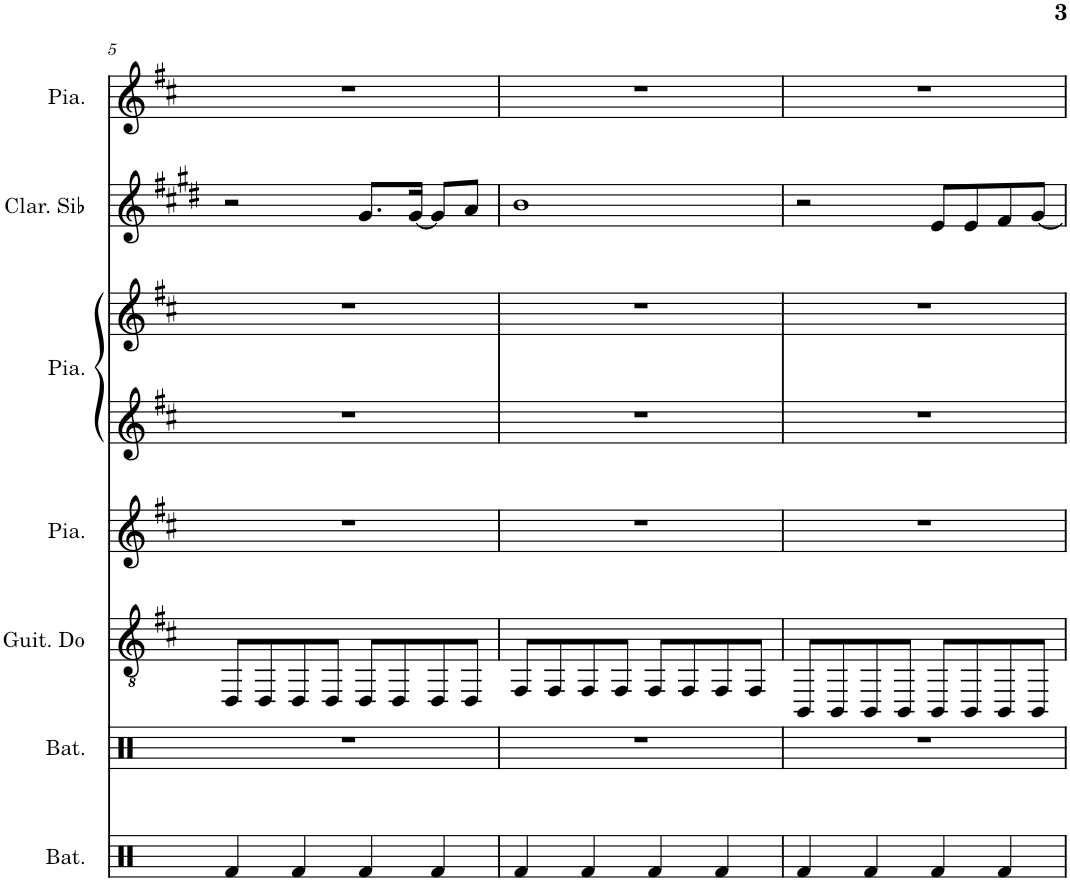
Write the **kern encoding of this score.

**kern	**kern	**kern	**kern	**kern	**kern	**kern	**kern
*part7	*part6	*part5	*part4	*part3	*part3	*part2	*part1
*staff8	*staff7	*staff6	*staff5	*staff4	*staff3	*staff2	*staff1
*I"Batterie	*I"Batterie	*I"Guitare Contra, Acoustic Guitar (nylon)	*I"Piano, Electric Grand Piano	*I"Piano, Bright Acoustic Piano	*	*I"Clarinette en Sib	*I"Piano, Acoustic Guitar (steel)
*I'Bat.	*I'Bat.	*	*I'Pia.	*I'Pia.	*	*I'Clar. Sib	*I'Pia.
!!LO:PB:g=z
*clefX	*clefX	*clefGv2	*clefG2	*clefG2	*clefG2	*clefG2	*clefG2
*	*	*	*	*	*	*Trd1c2	*
*k[]	*k[]	*k[f#c#]	*k[f#c#]	*k[f#c#]	*k[f#c#]	*k[f#c#g#d#]	*k[f#c#]
*M4/4	*M4/4	*M4/4	*M4/4	*M4/4	*M4/4	*M4/4	*M4/4
=5	=5	=5	=5	=5	=5	=5	=5
4Rf/	1r	8DD/L	1r	1r	1r	2r	1r
.	.	8DD/	.	.	.	.	.
4Rf/	.	8DD/	.	.	.	.	.
.	.	8DD/J	.	.	.	.	.
4Rf/	.	8DD/L	.	.	.	8.g#/L	.
.	.	8DD/	.	.	.	.	.
.	.	.	.	.	.	[16g#/Jk	.
4Rf/	.	8DD/	.	.	.	8g#/L]	.
.	.	8DD/J	.	.	.	8a/J	.
=6	=6	=6	=6	=6	=6	=6	=6
4Rf/	1r	8FF#/L	1r	1r	1r	1b	1r
.	.	8FF#/	.	.	.	.	.
4Rf/	.	8FF#/	.	.	.	.	.
.	.	8FF#/J	.	.	.	.	.
4Rf/	.	8FF#/L	.	.	.	.	.
.	.	8FF#/	.	.	.	.	.
4Rf/	.	8FF#/	.	.	.	.	.
.	.	8FF#/J	.	.	.	.	.
=7	=7	=7	=7	=7	=7	=7	=7
4Rf/	1r	8BBB/L	1r	1r	1r	2r	1r
.	.	8BBB/	.	.	.	.	.
4Rf/	.	8BBB/	.	.	.	.	.
.	.	8BBB/J	.	.	.	.	.
4Rf/	.	8BBB/L	.	.	.	8e/L	.
.	.	8BBB/	.	.	.	8e/	.
4Rf/	.	8BBB/	.	.	.	8f#/	.
.	.	8BBB/J	.	.	.	[8g#/J	.
=	=	=	=	=	=	=	=
*-	*-	*-	*-	*-	*-	*-	*-
